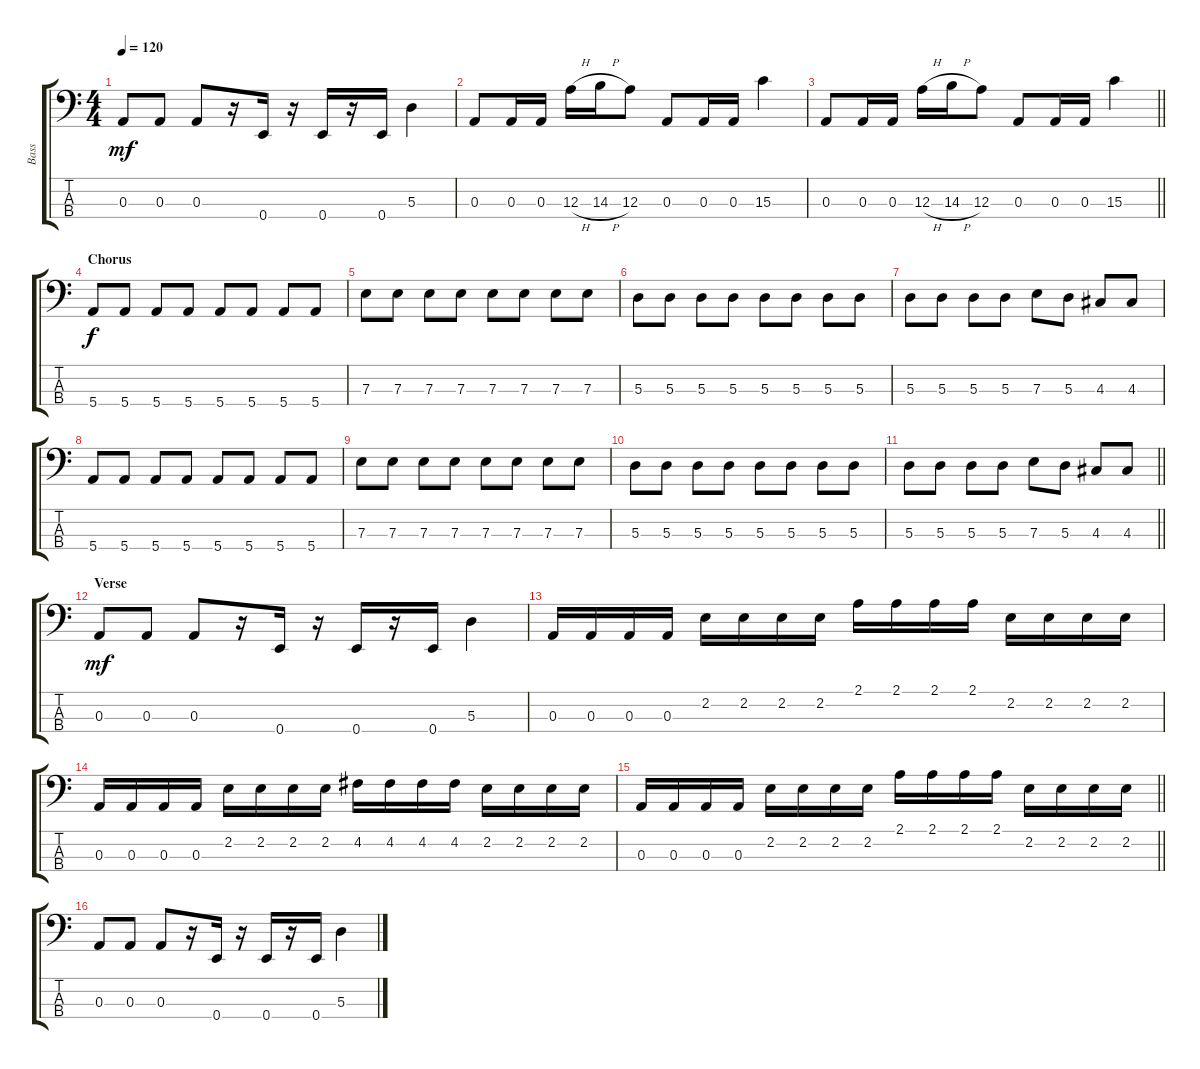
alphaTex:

\track ("Bass" "Bass") {instrument slapbass2}
\staff {score tabs}
\tuning (G2 D2 A1 E1) {hide}
\ts (4 4)
\tempo 120
\clef f4
\ks c
0.3.8{dy mf} 0.3.8 0.3.8 r.16 0.4.16 r.16 0.4.16 r.16 0.4.16 5.3.4 |
0.3.8 0.3.16 0.3.16 12.3{h}.16 14.3{h}.16 12.3.8 0.3.8 0.3.16 0.3.16 15.3.4 |
\barLineRight lightlight
0.3.8 0.3.16 0.3.16 12.3{h}.16 14.3{h}.16 12.3.8 0.3.8 0.3.16 0.3.16 15.3.4 |
\section ("" "Chorus")
5.4.8{dy f} 5.4.8 5.4.8 5.4.8 5.4.8 5.4.8 5.4.8 5.4.8 |
7.3.8 7.3.8 7.3.8 7.3.8 7.3.8 7.3.8 7.3.8 7.3.8 |
5.3.8 5.3.8 5.3.8 5.3.8 5.3.8 5.3.8 5.3.8 5.3.8 |
5.3.8 5.3.8 5.3.8 5.3.8 7.3.8 5.3.8 4.3.8 4.3.8 |
5.4.8 5.4.8 5.4.8 5.4.8 5.4.8 5.4.8 5.4.8 5.4.8 |
7.3.8 7.3.8 7.3.8 7.3.8 7.3.8 7.3.8 7.3.8 7.3.8 |
5.3.8 5.3.8 5.3.8 5.3.8 5.3.8 5.3.8 5.3.8 5.3.8 |
\barLineRight lightlight
5.3.8 5.3.8 5.3.8 5.3.8 7.3.8 5.3.8 4.3.8 4.3.8 |
\section ("" "Verse")
0.3.8{dy mf} 0.3.8 0.3.8 r.16 0.4.16 r.16 0.4.16 r.16 0.4.16 5.3.4 |
0.3.16 0.3.16 0.3.16 0.3.16 2.2.16 2.2.16 2.2.16 2.2.16 2.1.16 2.1.16 2.1.16 2.1.16 2.2.16 2.2.16 2.2.16 2.2.16 |
0.3.16 0.3.16 0.3.16 0.3.16 2.2.16 2.2.16 2.2.16 2.2.16 4.2.16 4.2.16 4.2.16 4.2.16 2.2.16 2.2.16 2.2.16 2.2.16 |
\barLineRight lightlight
0.3.16 0.3.16 0.3.16 0.3.16 2.2.16 2.2.16 2.2.16 2.2.16 2.1.16 2.1.16 2.1.16 2.1.16 2.2.16 2.2.16 2.2.16 2.2.16 |
0.3.8 0.3.8 0.3.8 r.16 0.4.16 r.16 0.4.16 r.16 0.4.16 5.3.4
